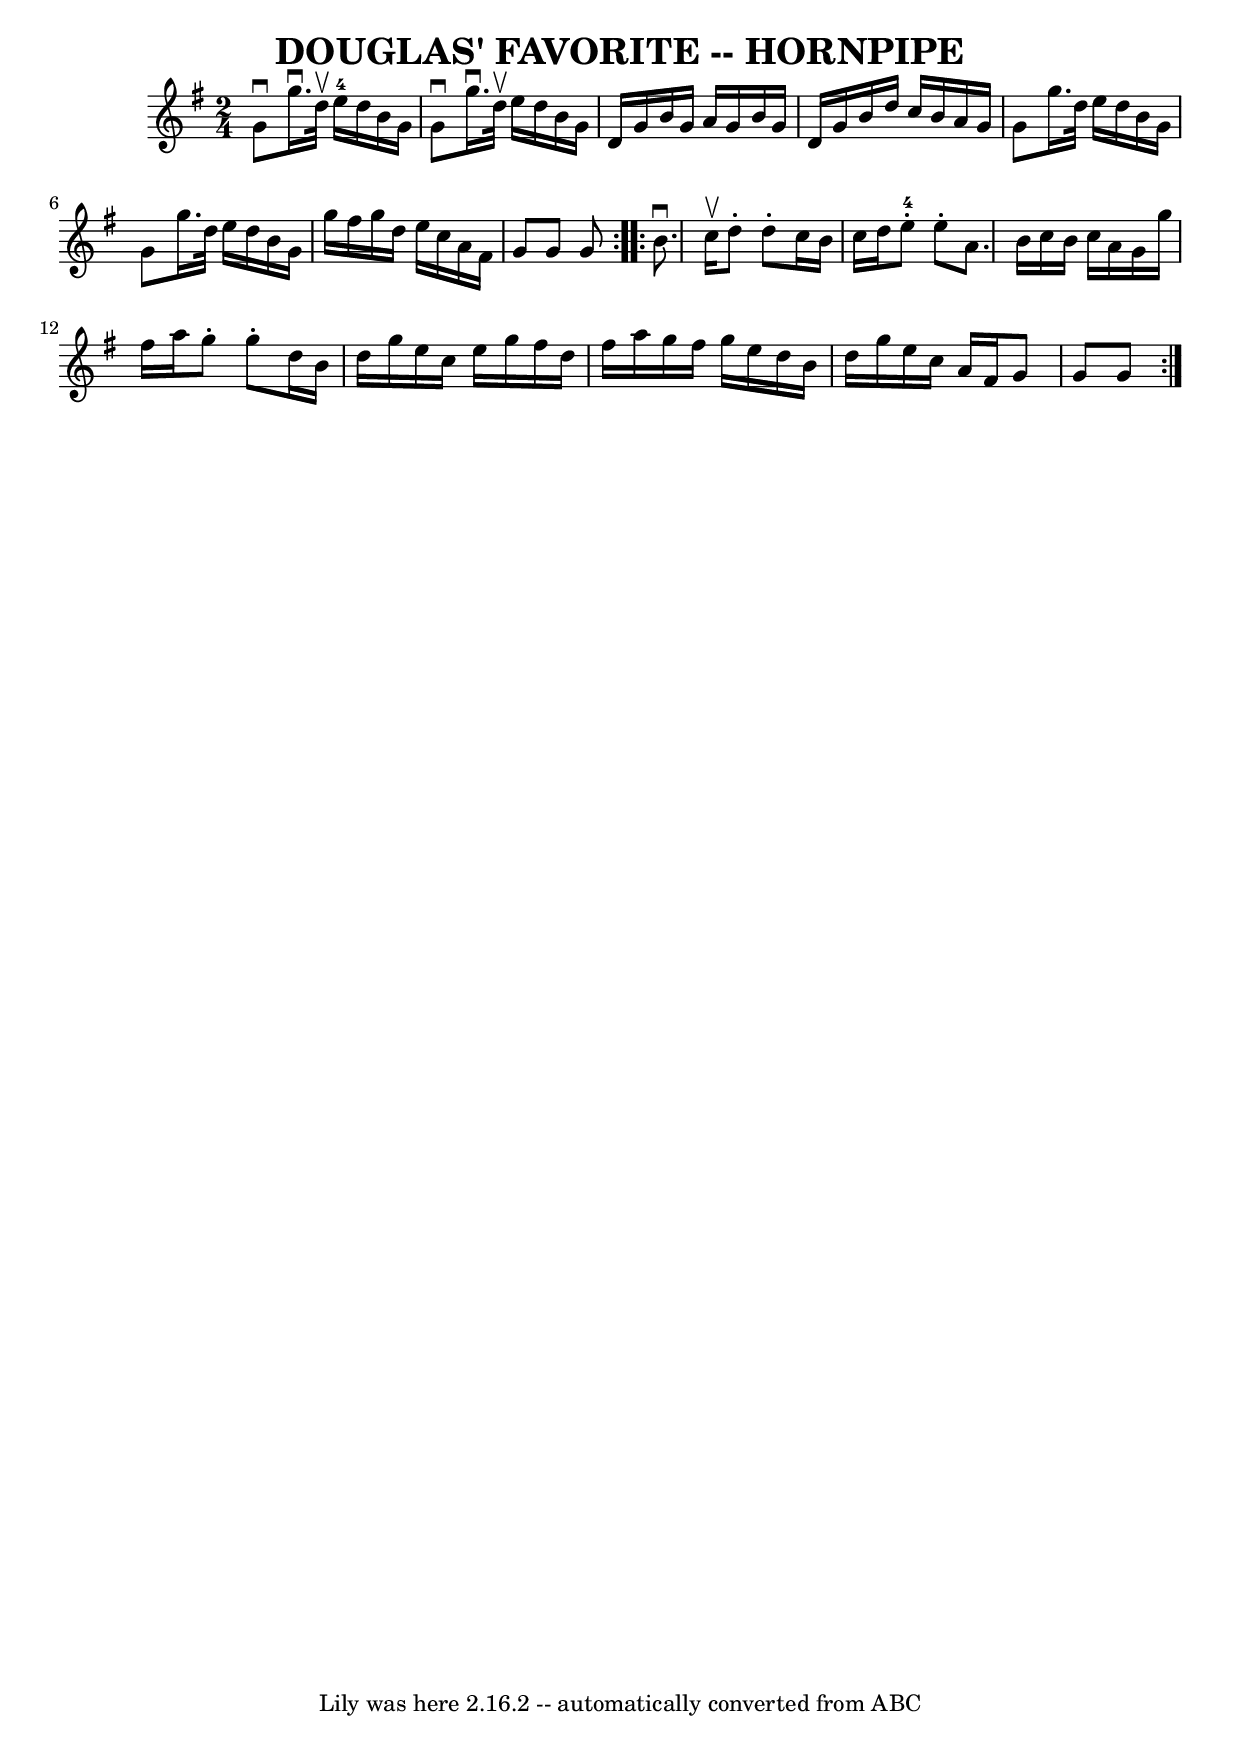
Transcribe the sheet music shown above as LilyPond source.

\version "2.7.40"
\include "Mammoth.ily"
\header {
	book = "Ryan's Mammoth Collection of Fiddle Tunes"
	crossRefNumber = "1"
	footnotes = ""
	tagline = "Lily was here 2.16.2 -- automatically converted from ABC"
	title = "DOUGLAS' FAVORITE -- HORNPIPE"
}
voicedefault =  {
\set Score.defaultBarType = "empty"

\repeat volta 2 {
\time 2/4 \key g \major g'8^\downbow g''16.^\downbow d''32^\upbow     
e''16-4 d''16 b'16 g'16    |
 g'8^\downbow g''16. 
^\downbow d''32^\upbow e''16 d''16 b'16 g'16    |
 d'16   
 g'16 b'16 g'16 a'16 g'16 b'16 g'16    |
 d'16    
g'16 b'16 d''16 c''16 b'16 a'16 g'16    |
 g'8    
g''16. d''32 e''16 d''16 b'16 g'16    |
 g'8 g''16.   
 d''32 e''16 d''16 b'16 g'16    |
 g''16 fis''16    
g''16 d''16 e''16 c''16 a'16 fis'16    |
 g'8 g'8    
g'8    }     \repeat volta 2 { b'8.^\downbow c''16^\upbow d''8 -.   
d''8 -.   |
 c''16 b'16 c''16 d''16 e''8-4-. e''8 -. 
  |
 a'8. b'16 c''16 b'16 c''16 a'16    |
 g'16  
 g''16 fis''16 a''16 g''8 -. g''8 -.   |
 d''16 b'16   
 d''16 g''16 e''16 c''16 e''16 g''16    |
 fis''16    
d''16 fis''16 a''16 g''16 fis''16 g''16 e''16    |
   
d''16 b'16 d''16 g''16 e''16 c''16 a'16 fis'16    |
 
 g'8 g'8 g'8    }   
}

\score{
    <<

	\context Staff="default"
	{
	    \voicedefault 
	}

    >>
	\layout {
	}
	\midi {}
}
